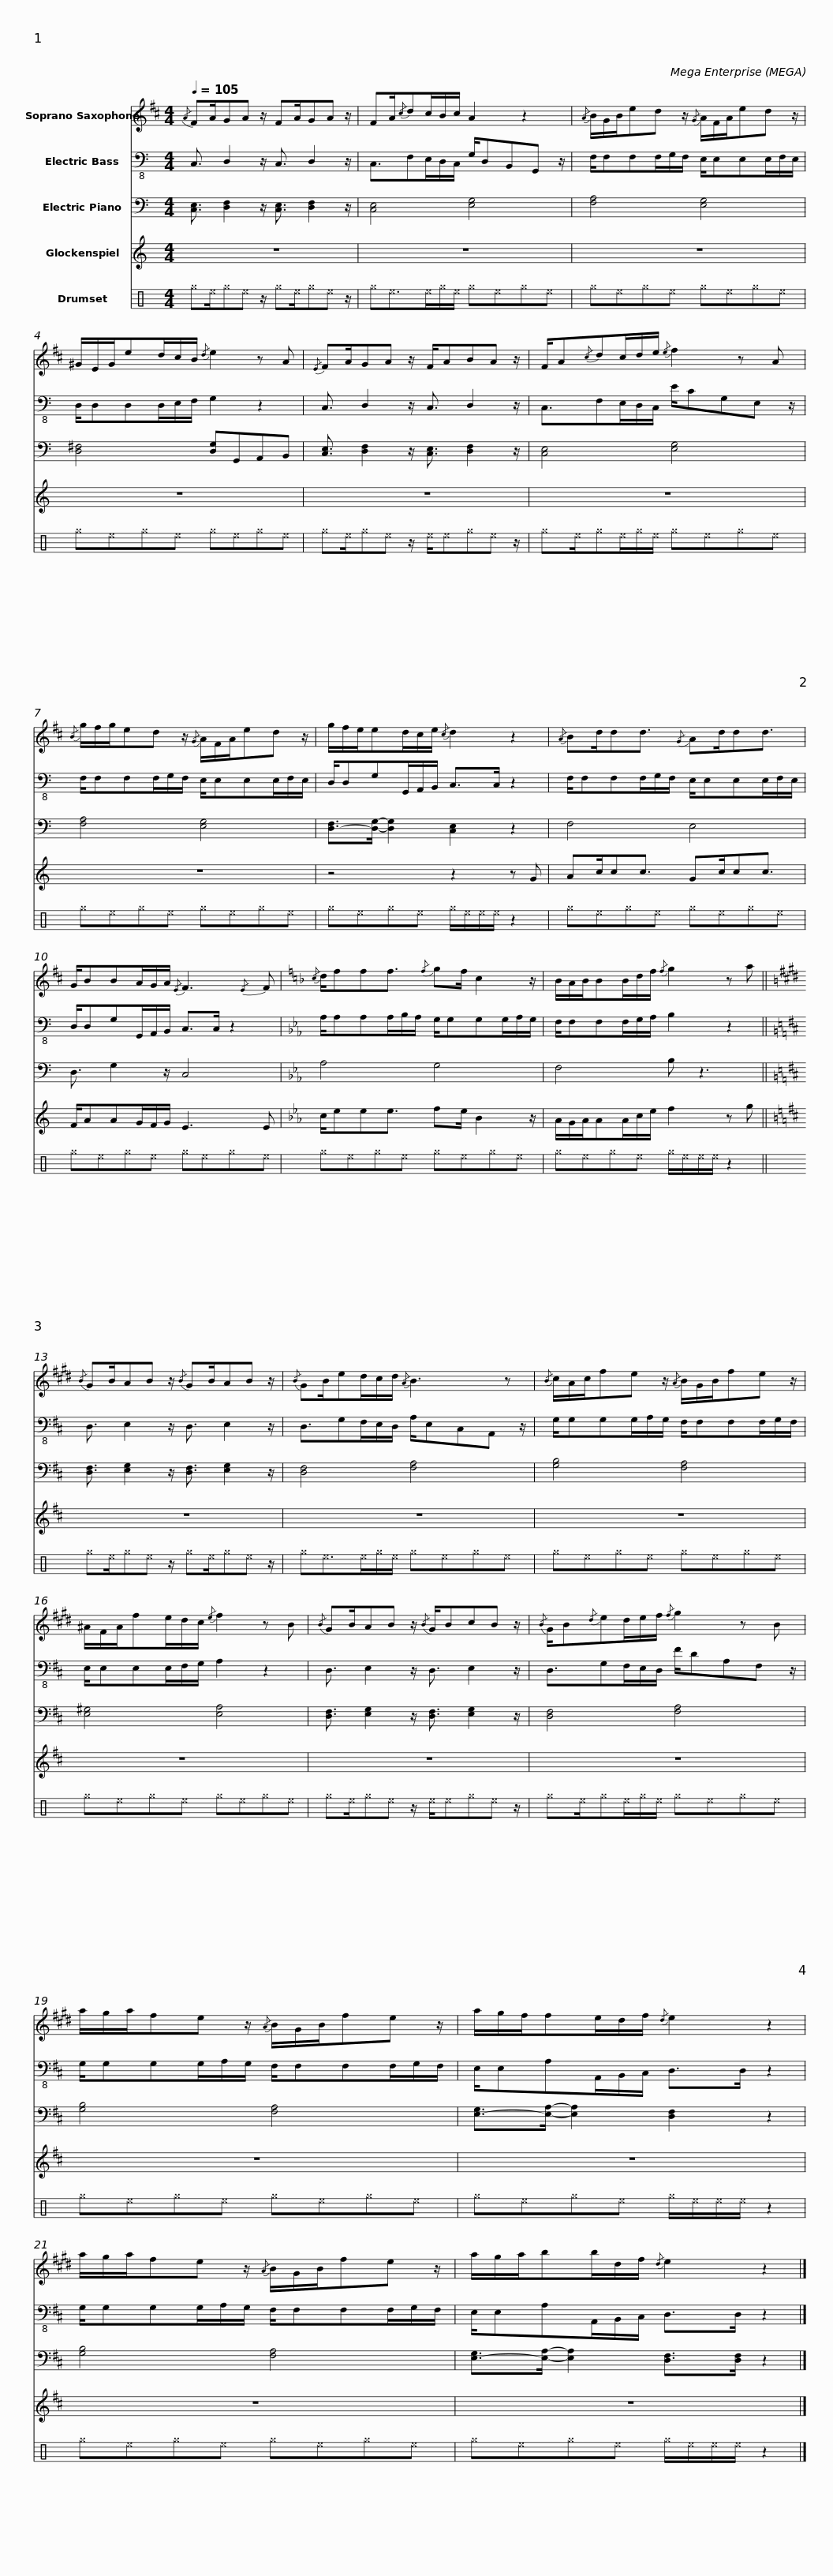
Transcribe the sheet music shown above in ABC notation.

X:1
%%score 1 2 3 4 5
L:1/8
Q:1/4=105
M:4/4
I:linebreak $
K:C
V:1 treble transpose=-2
V:2 bass-8
V:3 bass
V:4 treble transpose=24
V:5 perc
K:none
V:1
[K:D]{/A} FA/GA z/ FA/GA z/ | FA/{/c}dc/B/c/ A2 z2 |{/A} B/G/B/ed z/{/G} A/F/A/ed z/ |$ ^G/E/G/ed/c/B/{/d} e2 z A |{/E} FA/GA z/ F/ABA z/ | %5
 F/A{/c}dc/d/e/{/e} f2 z A |${/B} g/f/g/ed z/{/G} A/F/A/ed z/ | g/f/e/ed/c/e/{/c} d2 z2 |{/A} Bd/dd3/2{/G} Ad/dd3/2 |$ G/BBA/G/A/{/E} F3{/E} F | %10
[K:F]{/c} d/fff3/2{/f} gf/ c2 z/ | B/A/B/BB/d/f/{/f} g2 z a ||$[K:E]{/B} GB/AB z/{/B} GB/AB z/ |{/B} GB/ed/c/d/{/A} B3 z |{/B} c/A/c/fe z/{/A} B/G/B/fe z/ |$ %15
 ^A/F/A/fe/d/c/{/e} f2 z B |{/B} GB/AB z/{/B} G/BcB z/ |{/B} G/B{/d}ed/e/f/{/f} g2 z B |$ a/g/a/fe z/{/A} B/G/B/fe z/ | a/g/f/fe/d/f/{/d} e2 z2 | %20
 a/g/a/fe z/{/A} B/G/B/fe z/ |$ a/g/a/bb/d/f/{/d} e2 z2 |] %22
V:2
 C,3/2 D,2 z/ C,3/2 D,2 z/ | C,3/2F,E,/D,/C,/ G,/D,B,,G,, z/ | F,/F,F,F,/G,/F,/ E,/E,E,E,/F,/E,/ |$ D,/D,D,D,/E,/F,/ G,2 z2 | C,3/2 D,2 z/ C,3/2 D,2 z/ | %5
 C,3/2F,E,/D,/C,/ E/CG,E, z/ |$ F,/F,F,F,/G,/F,/ E,/E,E,E,/F,/E,/ | D,/D,G,G,,/A,,/B,,/ C,>C, z2 | F,/F,F,F,/G,/F,/ E,/E,E,E,/F,/E,/ |$ D,/D,G,G,,/A,,/B,,/ C,>C, z2 | %10
[K:Eb] A,/A,A,A,/B,/A,/ G,/G,G,G,/A,/G,/ | F,/F,F,F,/G,/A,/ B,2 z2 ||$[K:D] D,3/2 E,2 z/ D,3/2 E,2 z/ | D,3/2G,F,/E,/D,/ A,/E,C,A,, z/ | G,/G,G,G,/A,/G,/ F,/F,F,F,/G,/F,/ |$ %15
 E,/E,E,E,/F,/G,/ A,2 z2 | D,3/2 E,2 z/ D,3/2 E,2 z/ | D,3/2G,F,/E,/D,/ F/DA,F, z/ |$ G,/G,G,G,/A,/G,/ F,/F,F,F,/G,/F,/ | E,/E,A,A,,/B,,/C,/ D,>D, z2 | %20
 G,/G,G,G,/A,/G,/ F,/F,F,F,/G,/F,/ |$ E,/E,A,A,,/B,,/C,/ D,>D, z2 |] %22
V:3
 [C,E,]3/2 [D,F,]2 z/ [C,E,]3/2 [D,F,]2 z/ | [C,E,]4 [E,G,]4 | [F,A,]4 [E,G,]4 |$ [D,^F,]4 [D,G,]G,,A,,B,, | [C,E,]3/2 [D,F,]2 z/ [C,E,]3/2 [D,F,]2 z/ | %5
 [C,E,]4 [E,G,]4 |$ [F,A,]4 [E,G,]4 | [D,-F,]>[D,G,]- [D,G,]2 [C,E,]2 z2 | F,4 E,4 |$ D,3/2 G,2 z/ C,4 | %10
[K:Eb] A,4 G,4 | F,4 B, z3 ||$[K:D] [D,F,]3/2 [E,G,]2 z/ [D,F,]3/2 [E,G,]2 z/ | [D,F,]4 [F,A,]4 | [G,B,]4 [F,A,]4 |$ %15
 [E,^G,]4 [E,A,]4 | [D,F,]3/2 [E,G,]2 z/ [D,F,]3/2 [E,G,]2 z/ | [D,F,]4 [F,A,]4 |$ [G,B,]4 [F,A,]4 | [E,-G,]>[E,A,]- [E,A,]2 [D,F,]2 z2 | %20
 [G,B,]4 [F,A,]4 |$ [E,-G,]>[E,A,]- [E,A,]2 [D,F,]>[D,F,] z2 |] %22
V:4
 z8 | z8 | z8 |$ z8 | z8 | %5
 z8 |$ z8 | z4 z2 z G | Ac/cc3/2 Gc/cc3/2 |$ F/AAG/F/G/ E3 E | %10
[K:Eb] c/eee3/2 fe/ B2 z/ | A/G/A/AA/c/e/ f2 z g ||$[K:D] z8 | z8 | z8 |$ %15
 z8 | z8 | z8 |$ z8 | z8 | %20
 z8 |$ z8 |] %22
V:5
 ^g^e/^g^e z/ ^g^e/^g^e z/ | ^g^e>^e^g/^e/ ^g^e^g^e | ^g^e^g^e ^g^e^g^e |$ ^g^e^g^e ^g^e^g^e | ^g^e/^g^e z/ ^e/^e^g^e z/ | %5
 ^g^e/^g^e/^g/^e/ ^g^e^g^e |$ ^g^e^g^e ^g^e^g^e | ^g^e^g^e ^g/^e/^e/^e/ z2 | ^g^e^g^e ^g^e^g^e |$ ^g^e^g^e ^g^e^g^e | %10
 ^g^e^g^e ^g^e^g^e | ^g^e^g^e ^g/^e/^e/^e/ z2 ||$ ^g^e/^g^e z/ ^g^e/^g^e z/ | ^g^e>^e^g/^e/ ^g^e^g^e | ^g^e^g^e ^g^e^g^e |$ %15
 ^g^e^g^e ^g^e^g^e | ^g^e/^g^e z/ ^e/^e^g^e z/ | ^g^e/^g^e/^g/^e/ ^g^e^g^e |$ ^g^e^g^e ^g^e^g^e | ^g^e^g^e ^g/^e/^e/^e/ z2 | %20
 ^g^e^g^e ^g^e^g^e |$ ^g^e^g^e ^g/^e/^e/^e/ z2 |] %22
